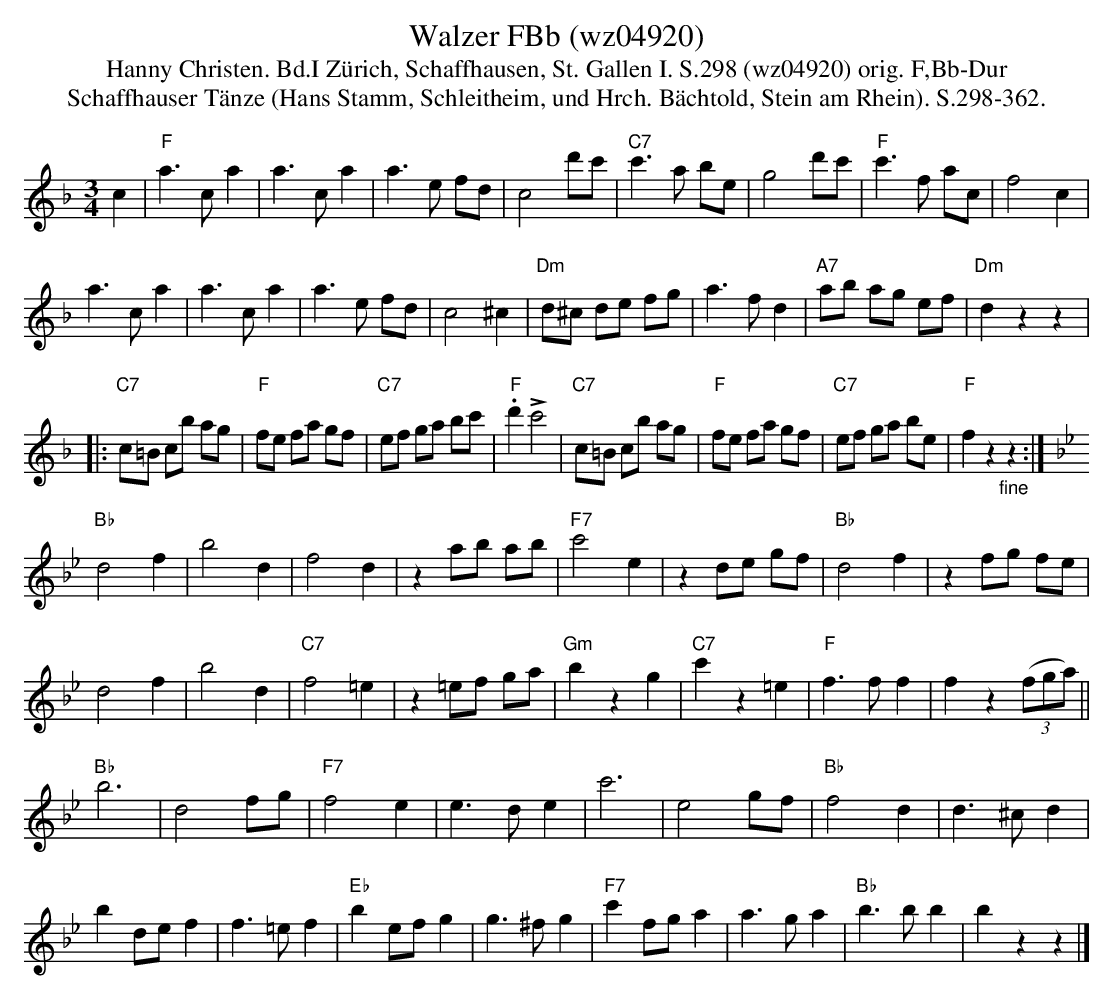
X:1
T: Walzer FBb (wz04920)
T:Hanny Christen. Bd.I Zürich, Schaffhausen, St. Gallen I. S.298 (wz04920) orig. F,Bb-Dur
T: Schaffhauser T\"anze (Hans Stamm, Schleitheim, und Hrch. B\"achtold, Stein am Rhein). S.298-362.
M:3/4
L:1/8
K:F %%MIDI gchordon
c2 | "F"a3ca2 | a3ca2 | a3e fd | c4 d'c' | "C7"c'3a be | g4 d'c' | "F"c'3f ac | f4c2 |
a3ca2 | a3ca2 | a3e fd | c4^c2 | "Dm"d^c de fg | a3fd2 | "A7"ab ag ef | "Dm"d2z2z2 |:
"C7"c=B cb ag | "F"fe fa gf | "C7"ef ga bc' | "F".d'2 !>!c'4 | "C7"c=B cb ag | "F"fe fa gf | "C7"ef ga be | "F"f2z2"_fine"z2 :| [K:Bb]
"Bb"d4f2 | b4d2 | f4d2 | z2 ab ab | "F7"c'4e2 | z2de gf | "Bb"d4f2 | z2fg fe |
d4f2 | b4d2 | "C7"f4=e2 | z2=ef ga | "Gm"b2z2g2 | "C7"c'2z2=e2 | "F"f3ff2 | f2z2  (3(fga) ||
"Bb"b6 | d4fg | "F7"f4e2 | e3de2 | c'6 | e4gf | "Bb"f4d2 | d3^cd2 |
b2def2 | f3=ef2 | "Eb"b2efg2 | g3^fg2 | "F7"c'2fga2 | a3ga2 | "Bb"b3bb2 | b2z2z2 |]
